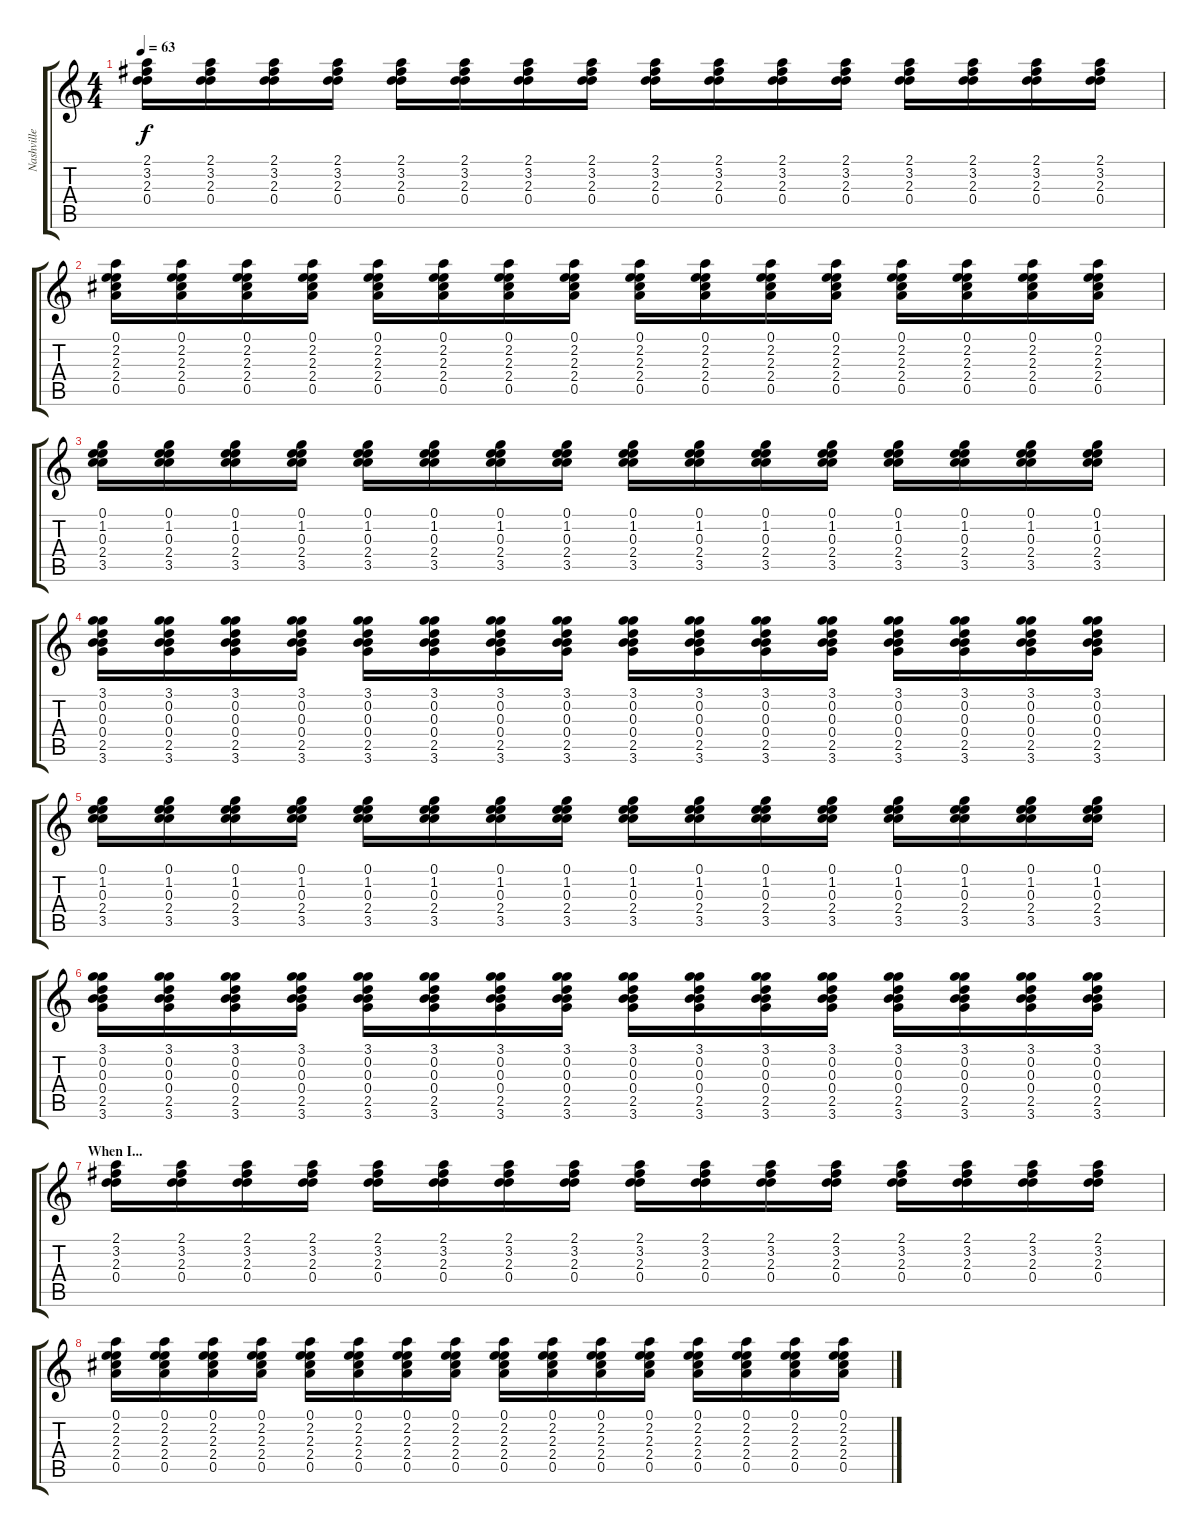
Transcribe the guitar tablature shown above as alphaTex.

\track ("Nashville Acoustic (Ritenour)" "Nashville ") {instrument acousticguitarsteel}
\staff {score tabs}
\tuning (E4 B3 G4 D4 A3 E3) {hide}
\ts (4 4)
\tempo 63
\clef g2
\ks c
(2.1 3.2 2.3 0.4).16{dy f} (2.1 3.2 2.3 0.4).16 (2.1 3.2 2.3 0.4).16 (2.1 3.2 2.3 0.4).16 (2.1 3.2 2.3 0.4).16 (2.1 3.2 2.3 0.4).16 (2.1 3.2 2.3 0.4).16 (2.1 3.2 2.3 0.4).16 (2.1 3.2 2.3 0.4).16 (2.1 3.2 2.3 0.4).16 (2.1 3.2 2.3 0.4).16 (2.1 3.2 2.3 0.4).16 (2.1 3.2 2.3 0.4).16 (2.1 3.2 2.3 0.4).16 (2.1 3.2 2.3 0.4).16 (2.1 3.2 2.3 0.4).16 |
(0.1 2.2 2.3 2.4 0.5).16 (0.1 2.2 2.3 2.4 0.5).16 (0.1 2.2 2.3 2.4 0.5).16 (0.1 2.2 2.3 2.4 0.5).16 (0.1 2.2 2.3 2.4 0.5).16 (0.1 2.2 2.3 2.4 0.5).16 (0.1 2.2 2.3 2.4 0.5).16 (0.1 2.2 2.3 2.4 0.5).16 (0.1 2.2 2.3 2.4 0.5).16 (0.1 2.2 2.3 2.4 0.5).16 (0.1 2.2 2.3 2.4 0.5).16 (0.1 2.2 2.3 2.4 0.5).16 (0.1 2.2 2.3 2.4 0.5).16 (0.1 2.2 2.3 2.4 0.5).16 (0.1 2.2 2.3 2.4 0.5).16 (0.1 2.2 2.3 2.4 0.5).16 |
(0.1 1.2 0.3 2.4 3.5).16 (0.1 1.2 0.3 2.4 3.5).16 (0.1 1.2 0.3 2.4 3.5).16 (0.1 1.2 0.3 2.4 3.5).16 (0.1 1.2 0.3 2.4 3.5).16 (0.1 1.2 0.3 2.4 3.5).16 (0.1 1.2 0.3 2.4 3.5).16 (0.1 1.2 0.3 2.4 3.5).16 (0.1 1.2 0.3 2.4 3.5).16 (0.1 1.2 0.3 2.4 3.5).16 (0.1 1.2 0.3 2.4 3.5).16 (0.1 1.2 0.3 2.4 3.5).16 (0.1 1.2 0.3 2.4 3.5).16 (0.1 1.2 0.3 2.4 3.5).16 (0.1 1.2 0.3 2.4 3.5).16 (0.1 1.2 0.3 2.4 3.5).16 |
(3.1 0.2 0.3 0.4 2.5 3.6).16 (3.1 0.2 0.3 0.4 2.5 3.6).16 (3.1 0.2 0.3 0.4 2.5 3.6).16 (3.1 0.2 0.3 0.4 2.5 3.6).16 (3.1 0.2 0.3 0.4 2.5 3.6).16 (3.1 0.2 0.3 0.4 2.5 3.6).16 (3.1 0.2 0.3 0.4 2.5 3.6).16 (3.1 0.2 0.3 0.4 2.5 3.6).16 (3.1 0.2 0.3 0.4 2.5 3.6).16 (3.1 0.2 0.3 0.4 2.5 3.6).16 (3.1 0.2 0.3 0.4 2.5 3.6).16 (3.1 0.2 0.3 0.4 2.5 3.6).16 (3.1 0.2 0.3 0.4 2.5 3.6).16 (3.1 0.2 0.3 0.4 2.5 3.6).16 (3.1 0.2 0.3 0.4 2.5 3.6).16 (3.1 0.2 0.3 0.4 2.5 3.6).16 |
(0.1 1.2 0.3 2.4 3.5).16 (0.1 1.2 0.3 2.4 3.5).16 (0.1 1.2 0.3 2.4 3.5).16 (0.1 1.2 0.3 2.4 3.5).16 (0.1 1.2 0.3 2.4 3.5).16 (0.1 1.2 0.3 2.4 3.5).16 (0.1 1.2 0.3 2.4 3.5).16 (0.1 1.2 0.3 2.4 3.5).16 (0.1 1.2 0.3 2.4 3.5).16 (0.1 1.2 0.3 2.4 3.5).16 (0.1 1.2 0.3 2.4 3.5).16 (0.1 1.2 0.3 2.4 3.5).16 (0.1 1.2 0.3 2.4 3.5).16 (0.1 1.2 0.3 2.4 3.5).16 (0.1 1.2 0.3 2.4 3.5).16 (0.1 1.2 0.3 2.4 3.5).16 |
(3.1 0.2 0.3 0.4 2.5 3.6).16 (3.1 0.2 0.3 0.4 2.5 3.6).16 (3.1 0.2 0.3 0.4 2.5 3.6).16 (3.1 0.2 0.3 0.4 2.5 3.6).16 (3.1 0.2 0.3 0.4 2.5 3.6).16 (3.1 0.2 0.3 0.4 2.5 3.6).16 (3.1 0.2 0.3 0.4 2.5 3.6).16 (3.1 0.2 0.3 0.4 2.5 3.6).16 (3.1 0.2 0.3 0.4 2.5 3.6).16 (3.1 0.2 0.3 0.4 2.5 3.6).16 (3.1 0.2 0.3 0.4 2.5 3.6).16 (3.1 0.2 0.3 0.4 2.5 3.6).16 (3.1 0.2 0.3 0.4 2.5 3.6).16 (3.1 0.2 0.3 0.4 2.5 3.6).16 (3.1 0.2 0.3 0.4 2.5 3.6).16 (3.1 0.2 0.3 0.4 2.5 3.6).16 |
\section ("" "When I...")
(2.1 3.2 2.3 0.4).16 (2.1 3.2 2.3 0.4).16 (2.1 3.2 2.3 0.4).16 (2.1 3.2 2.3 0.4).16 (2.1 3.2 2.3 0.4).16 (2.1 3.2 2.3 0.4).16 (2.1 3.2 2.3 0.4).16 (2.1 3.2 2.3 0.4).16 (2.1 3.2 2.3 0.4).16 (2.1 3.2 2.3 0.4).16 (2.1 3.2 2.3 0.4).16 (2.1 3.2 2.3 0.4).16 (2.1 3.2 2.3 0.4).16 (2.1 3.2 2.3 0.4).16 (2.1 3.2 2.3 0.4).16 (2.1 3.2 2.3 0.4).16 |
(0.1 2.2 2.3 2.4 0.5).16 (0.1 2.2 2.3 2.4 0.5).16 (0.1 2.2 2.3 2.4 0.5).16 (0.1 2.2 2.3 2.4 0.5).16 (0.1 2.2 2.3 2.4 0.5).16 (0.1 2.2 2.3 2.4 0.5).16 (0.1 2.2 2.3 2.4 0.5).16 (0.1 2.2 2.3 2.4 0.5).16 (0.1 2.2 2.3 2.4 0.5).16 (0.1 2.2 2.3 2.4 0.5).16 (0.1 2.2 2.3 2.4 0.5).16 (0.1 2.2 2.3 2.4 0.5).16 (0.1 2.2 2.3 2.4 0.5).16 (0.1 2.2 2.3 2.4 0.5).16 (0.1 2.2 2.3 2.4 0.5).16 (0.1 2.2 2.3 2.4 0.5).16
